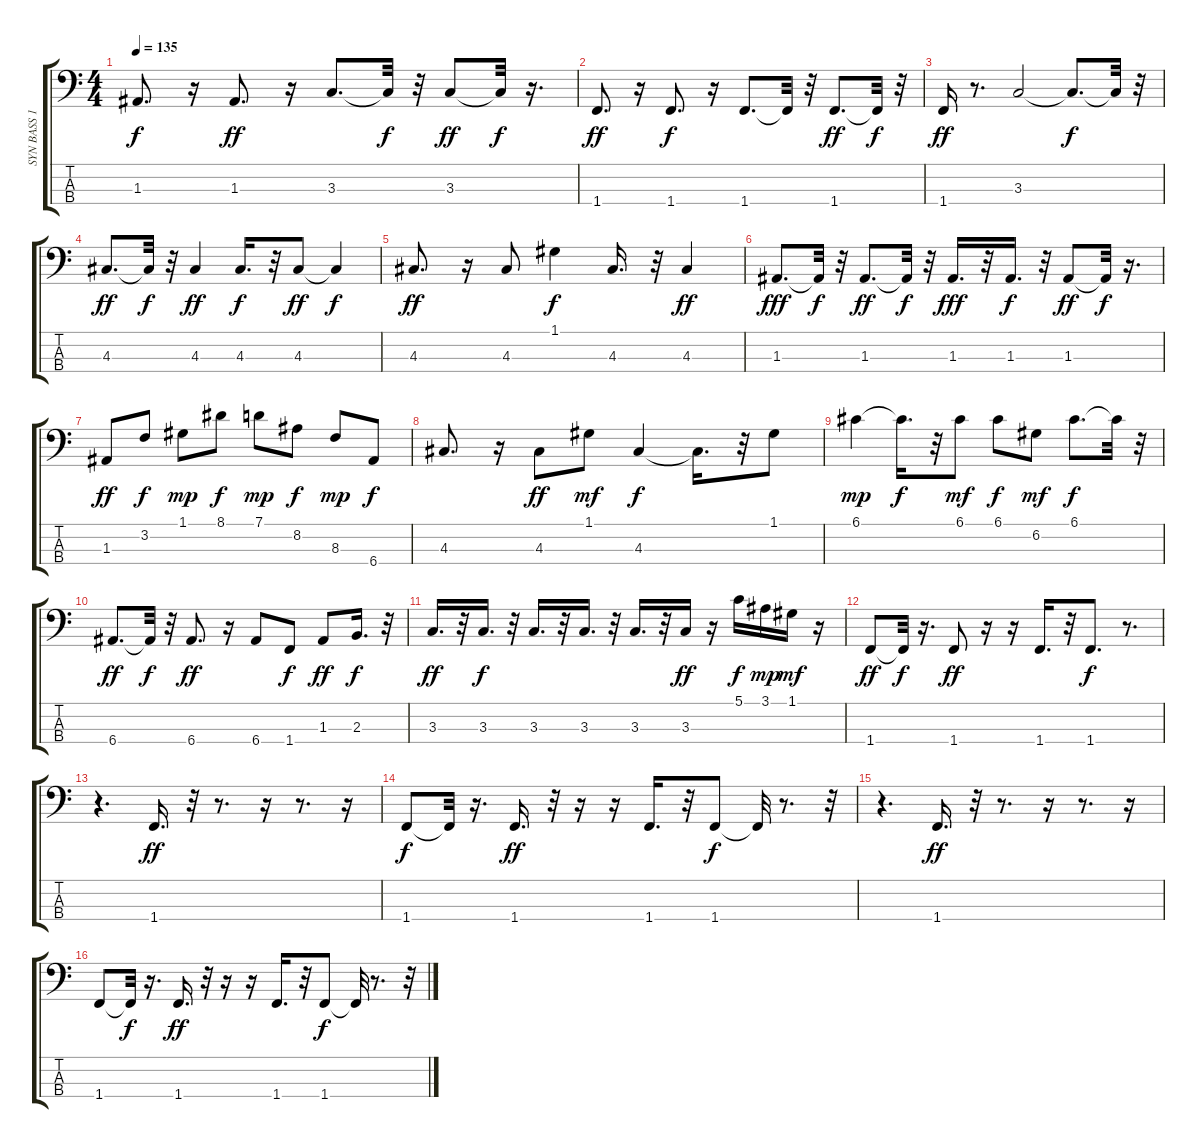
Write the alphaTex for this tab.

\track ("SYN BASS 1" "SYN BASS 1") {instrument synthbass1}
\staff {score tabs}
\tuning (G2 D2 A1 E1) {hide}
\ts (4 4)
\tempo 135
\clef f4
\ks c
1.3.8{d dy f} r.16 1.3.8{d dy ff} r.16 3.3.8{d} 3.3{t}.32{dy f} r.32 3.3.8{dy ff} 3.3{t}.32{dy f} r.16{d} |
1.4.8{d dy ff} r.16 1.4.8{d dy f} r.16 1.4.8{d} 1.4{t}.32 r.32 1.4.8{d dy ff} 1.4{t}.32{dy f} r.32 |
1.4.16{dy ff} r.8{d} 3.3.2 3.3{t}.8{d dy f} 3.3{t}.32 r.32 |
4.3.8{d dy ff} 4.3{t}.32{dy f} r.32 4.3.4{dy ff} 4.3.16{d dy f} r.32 4.3.8{dy ff} 4.3{t}.4{dy f} |
4.3.8{d dy ff} r.16 4.3.8 1.1.4{dy f} 4.3.16{d} r.32 4.3.4{dy ff} |
1.3.8{d dy fff} 1.3{t}.32{dy f} r.32 1.3.8{d dy ff} 1.3{t}.32{dy f} r.32 1.3.16{d dy fff} r.32 1.3.16{d dy f} r.32 1.3.8{dy ff} 1.3{t}.32{dy f} r.16{d} |
1.3.8{dy ff} 3.2.8{dy f} 1.1.8{dy mp} 8.1.8{dy f} 7.1.8{dy mp} 8.2.8{dy f} 8.3.8{dy mp} 6.4.8{dy f} |
4.3.8{d} r.16 4.3.8{dy ff} 1.1.8{dy mf} 4.3.4{dy f} 4.3{t}.16{d} r.32 1.1.8 |
6.1.4{dy mp} 6.1{t}.16{d dy f} r.32 6.1.8{dy mf} 6.1.8{dy f} 6.2.8{dy mf} 6.1.8{d dy f} 6.1{t}.32 r.32 |
6.4.8{d dy ff} 6.4{t}.32{dy f} r.32 6.4.8{d dy ff} r.16 6.4.8 1.4.8{dy f} 1.3.8{dy ff} 2.3.16{d dy f} r.32 |
3.3.16{d dy ff} r.32 3.3.16{d dy f} r.32 3.3.16{d} r.32 3.3.16{d} r.32 3.3.16{d} r.32 3.3.16{dy ff} r.16 5.1.16{dy f} 3.1.16{dy mp} 1.1.16{dy mf} r.16 |
1.4.8{dy ff} 1.4{t}.32{dy f} r.16{d} 1.4.8{dy ff} r.16 r.16 1.4.16{d} r.32 1.4.8{d dy f} r.8{d} |
r.4{d} 1.4.16{d dy ff} r.32 r.8{d} r.16 r.8{d} r.16 |
1.4.8{dy f} 1.4{t}.32 r.16{d} 1.4.16{d dy ff} r.32 r.16 r.16 1.4.16{d} r.32 1.4.8{dy f} 1.4{t}.32 r.8{d} r.32 |
r.4{d} 1.4.16{d dy ff} r.32 r.8{d} r.16 r.8{d} r.16 |
1.4.8 1.4{t}.32{dy f} r.16{d} 1.4.16{d dy ff} r.32 r.16 r.16 1.4.16{d} r.32 1.4.8{dy f} 1.4{t}.32 r.8{d} r.32
